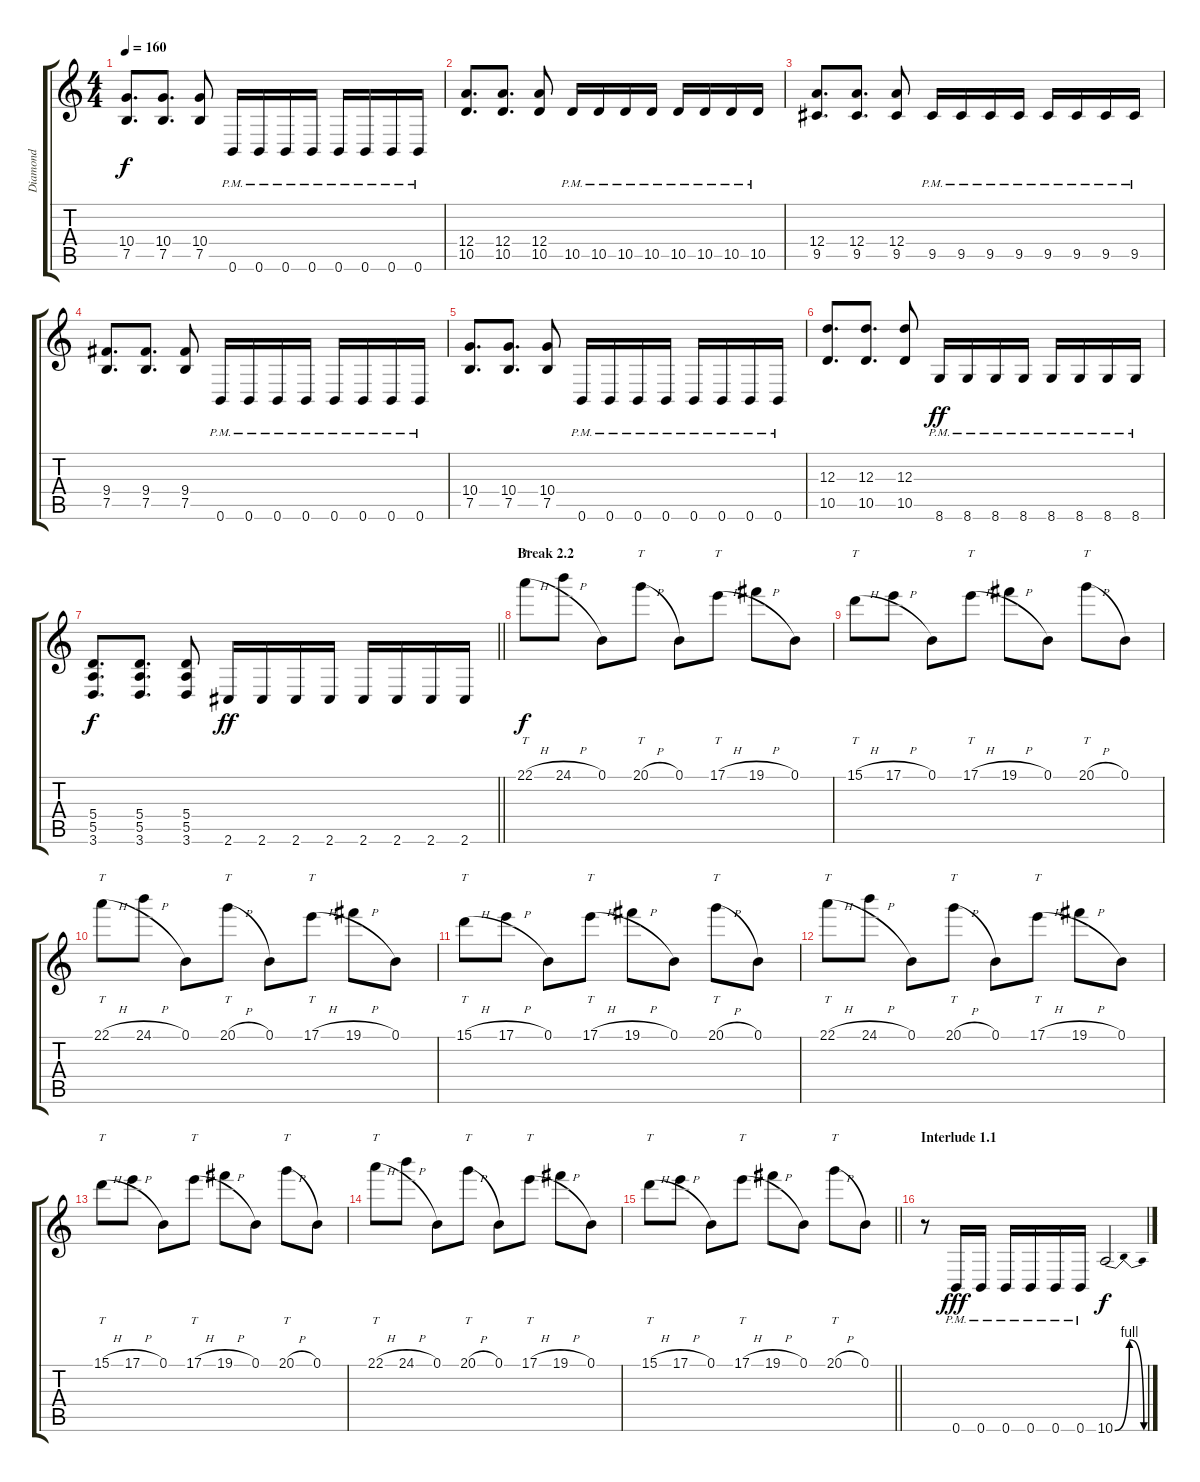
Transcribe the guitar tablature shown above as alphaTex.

\track ("Diamond" "Diamond") {instrument distortionguitar}
\staff {score tabs}
\tuning (B3 Gb3 D3 A2 E2 B1) {hide}
\ts (4 4)
\tempo 160
\clef g2
\ks c
(10.4 7.5).8{d dy f} (10.4 7.5).8{d} (10.4 7.5).8 0.6{pm}.16 0.6{pm}.16 0.6{pm}.16 0.6{pm}.16 0.6{pm}.16 0.6{pm}.16 0.6{pm}.16 0.6{pm}.16 |
(12.4 10.5).8{d} (12.4 10.5).8{d} (12.4 10.5).8 10.5{pm}.16 10.5{pm}.16 10.5{pm}.16 10.5{pm}.16 10.5{pm}.16 10.5{pm}.16 10.5{pm}.16 10.5{pm}.16 |
(12.4 9.5).8{d} (12.4 9.5).8{d} (12.4 9.5).8 9.5{pm}.16 9.5{pm}.16 9.5{pm}.16 9.5{pm}.16 9.5{pm}.16 9.5{pm}.16 9.5{pm}.16 9.5{pm}.16 |
(9.4 7.5).8{d} (9.4 7.5).8{d} (9.4 7.5).8 0.6{pm}.16 0.6{pm}.16 0.6{pm}.16 0.6{pm}.16 0.6{pm}.16 0.6{pm}.16 0.6{pm}.16 0.6{pm}.16 |
(10.4 7.5).8{d} (10.4 7.5).8{d} (10.4 7.5).8 0.6{pm}.16 0.6{pm}.16 0.6{pm}.16 0.6{pm}.16 0.6{pm}.16 0.6{pm}.16 0.6{pm}.16 0.6{pm}.16 |
(12.3 10.5).8{d} (12.3 10.5).8{d} (12.3 10.5).8 8.6{pm}.16{dy ff} 8.6{pm}.16 8.6{pm}.16 8.6{pm}.16 8.6{pm}.16 8.6{pm}.16 8.6{pm}.16 8.6{pm}.16 |
\barLineRight lightlight
(5.4 5.5 3.6).8{d dy f} (5.4 5.5 3.6).8{d} (5.4 5.5 3.6).8 2.6.16{dy ff} 2.6.16 2.6.16 2.6.16 2.6.16 2.6.16 2.6.16 2.6.16 |
\section ("" "Break 2.2")
22.1{h}.8{tt dy f instrument overdrivenguitar} 24.1{h}.8 0.1.8 20.1{h}.8{tt} 0.1.8 17.1{h}.8{tt} 19.1{h}.8 0.1.8 |
15.1{h}.8{tt} 17.1{h}.8 0.1.8 17.1{h}.8{tt} 19.1{h}.8 0.1.8 20.1{h}.8{tt} 0.1.8 |
22.1{h}.8{tt} 24.1{h}.8 0.1.8 20.1{h}.8{tt} 0.1.8 17.1{h}.8{tt} 19.1{h}.8 0.1.8 |
15.1{h}.8{tt} 17.1{h}.8 0.1.8 17.1{h}.8{tt} 19.1{h}.8 0.1.8 20.1{h}.8{tt} 0.1.8 |
22.1{h}.8{tt} 24.1{h}.8 0.1.8 20.1{h}.8{tt} 0.1.8 17.1{h}.8{tt} 19.1{h}.8 0.1.8 |
15.1{h}.8{tt} 17.1{h}.8 0.1.8 17.1{h}.8{tt} 19.1{h}.8 0.1.8 20.1{h}.8{tt} 0.1.8 |
22.1{h}.8{tt} 24.1{h}.8 0.1.8 20.1{h}.8{tt} 0.1.8 17.1{h}.8{tt} 19.1{h}.8 0.1.8 |
\barLineRight lightlight
15.1{h}.8{tt} 17.1{h}.8 0.1.8 17.1{h}.8{tt} 19.1{h}.8 0.1.8 20.1{h}.8{tt} 0.1.8 |
\section ("" "Interlude 1.1")
r.8 0.6{pm}.16{dy fff} 0.6{pm}.16 0.6{pm}.16 0.6{pm}.16 0.6{pm}.16 0.6{pm}.16 10.6{be (bendrelease 0 0 2 4 2 4 60 0)}.2{dy f}
